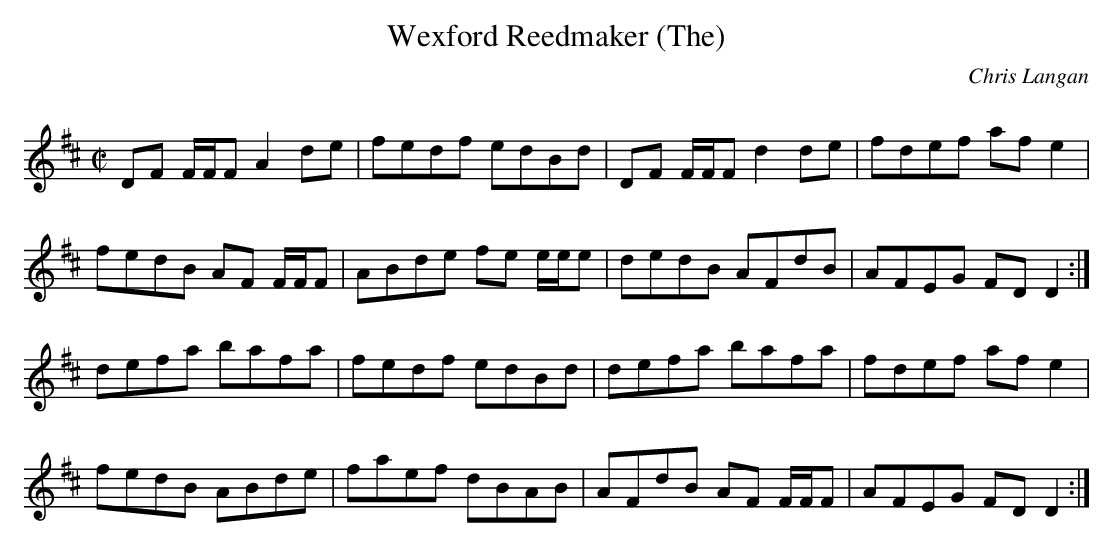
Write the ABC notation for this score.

X:1
T:Wexford Reedmaker (The)
C:Chris Langan
Q:333
L:1/8
M:C|
K:D
DF F/F/F A2 de|fedf edBd|DF F/F/F d2 de|fdef af e2|
fedB AF F/F/F|ABde fe e/e/e|dedB AFdB|AFEG FD D2:|
defa bafa|fedf edBd|defa bafa|fdef af e2|
fedB ABde|faef dBAB|AFdB AF F/F/F|AFEG FD D2:|
